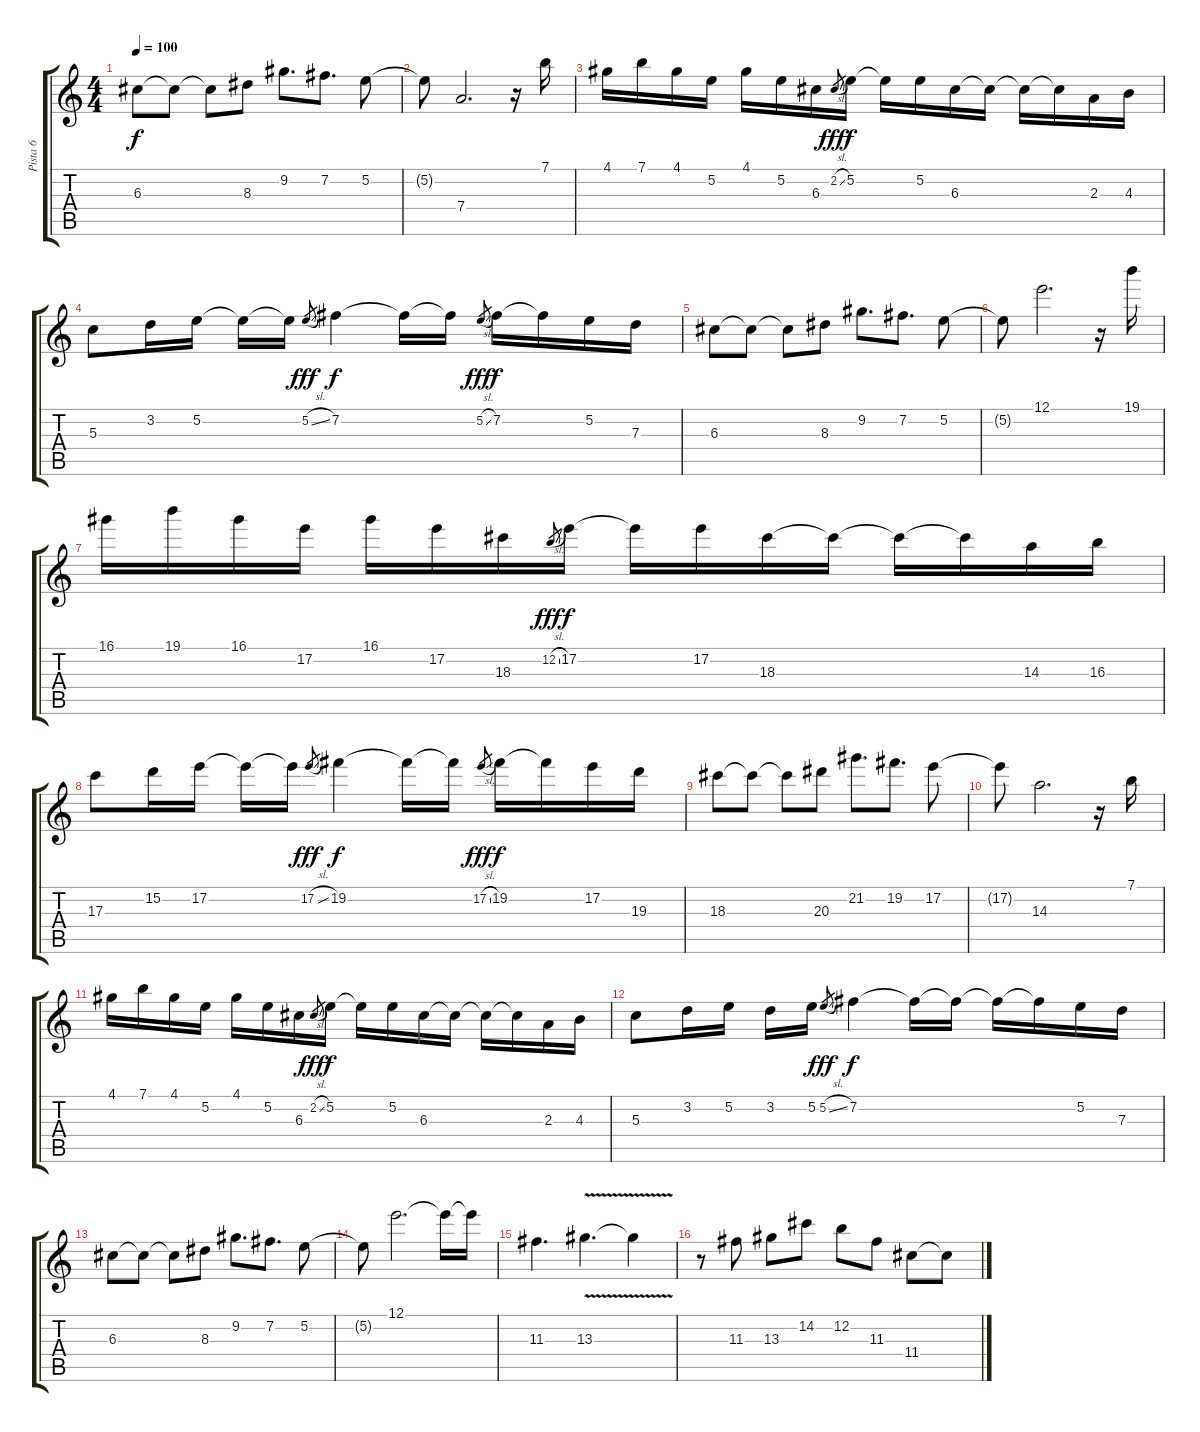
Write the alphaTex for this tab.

\track ("Pista 6" "Pista 6") {instrument distortionguitar}
\staff {score tabs}
\tuning (E4 B3 G3 D3 A2 D2) {hide}
\ts (4 4)
\tempo 100
\clef g2
\ks c
6.3.8{dy f} 6.3{t}.8 6.3{t}.8 8.3.8 9.2.8{d} 7.2.8{d} 5.2.8 |
5.2{t}.8 7.4.2{d} r.16 7.1.16 |
4.1.16 7.1.16 4.1.16 5.2.16 4.1.16 5.2.16 6.3.16 2.2{sl}.8{gr dy fff} 5.2.16{dy f} 5.2{t}.16 5.2.16 6.3.16 6.3{t}.16 6.3{t}.16 6.3{t}.16 2.3.16 4.3.16 |
5.3.8 3.2.16 5.2.16 5.2{t}.16 5.2{t}.16 5.2{sl}.8{gr dy fff} 7.2.4{dy f} 7.2{t}.16 7.2{t}.16 5.2{sl}.8{gr dy fff} 7.2.16{dy f} 7.2{t}.16 5.2.16 7.3.16 |
6.3.8 6.3{t}.8 6.3{t}.8 8.3.8 9.2.8{d} 7.2.8{d} 5.2.8 |
5.2{t}.8 12.1.2{d} r.16 19.1.16 |
16.1.16 19.1.16 16.1.16 17.2.16 16.1.16 17.2.16 18.3.16 12.2{sl}.8{gr dy fff} 17.2.16{dy f} 17.2{t}.16 17.2.16 18.3.16 18.3{t}.16 18.3{t}.16 18.3{t}.16 14.3.16 16.3.16 |
17.3.8 15.2.16 17.2.16 17.2{t}.16 17.2{t}.16 17.2{sl}.8{gr dy fff} 19.2.4{dy f} 19.2{t}.16 19.2{t}.16 17.2{sl}.8{gr dy fff} 19.2.16{dy f} 19.2{t}.16 17.2.16 19.3.16 |
18.3.8 18.3{t}.8 18.3{t}.8 20.3.8 21.2.8{d} 19.2.8{d} 17.2.8 |
17.2{t}.8 14.3.2{d} r.16 7.1.16 |
4.1.16 7.1.16 4.1.16 5.2.16 4.1.16 5.2.16 6.3.16 2.2{sl}.8{gr dy fff} 5.2.16{dy f} 5.2{t}.16 5.2.16 6.3.16 6.3{t}.16 6.3{t}.16 6.3{t}.16 2.3.16 4.3.16 |
5.3.8 3.2.16 5.2.16 3.2.16 5.2.16 5.2{sl}.8{gr dy fff} 7.2.4{dy f} 7.2{t}.16 7.2{t}.16 7.2{t}.16 7.2{t}.16 5.2.16 7.3.16 |
6.3.8 6.3{t}.8 6.3{t}.8 8.3.8 9.2.8{d} 7.2.8{d} 5.2.8 |
5.2{t}.8 12.1.2{d} 12.1{t}.16 12.1{t}.16 |
11.3.4{d} 13.3{v}.4{d} 13.3{t}.4 |
r.8 11.3.8 13.3.8 14.2.8 12.2.8 11.3.8 11.4.8 11.4{t}.8
